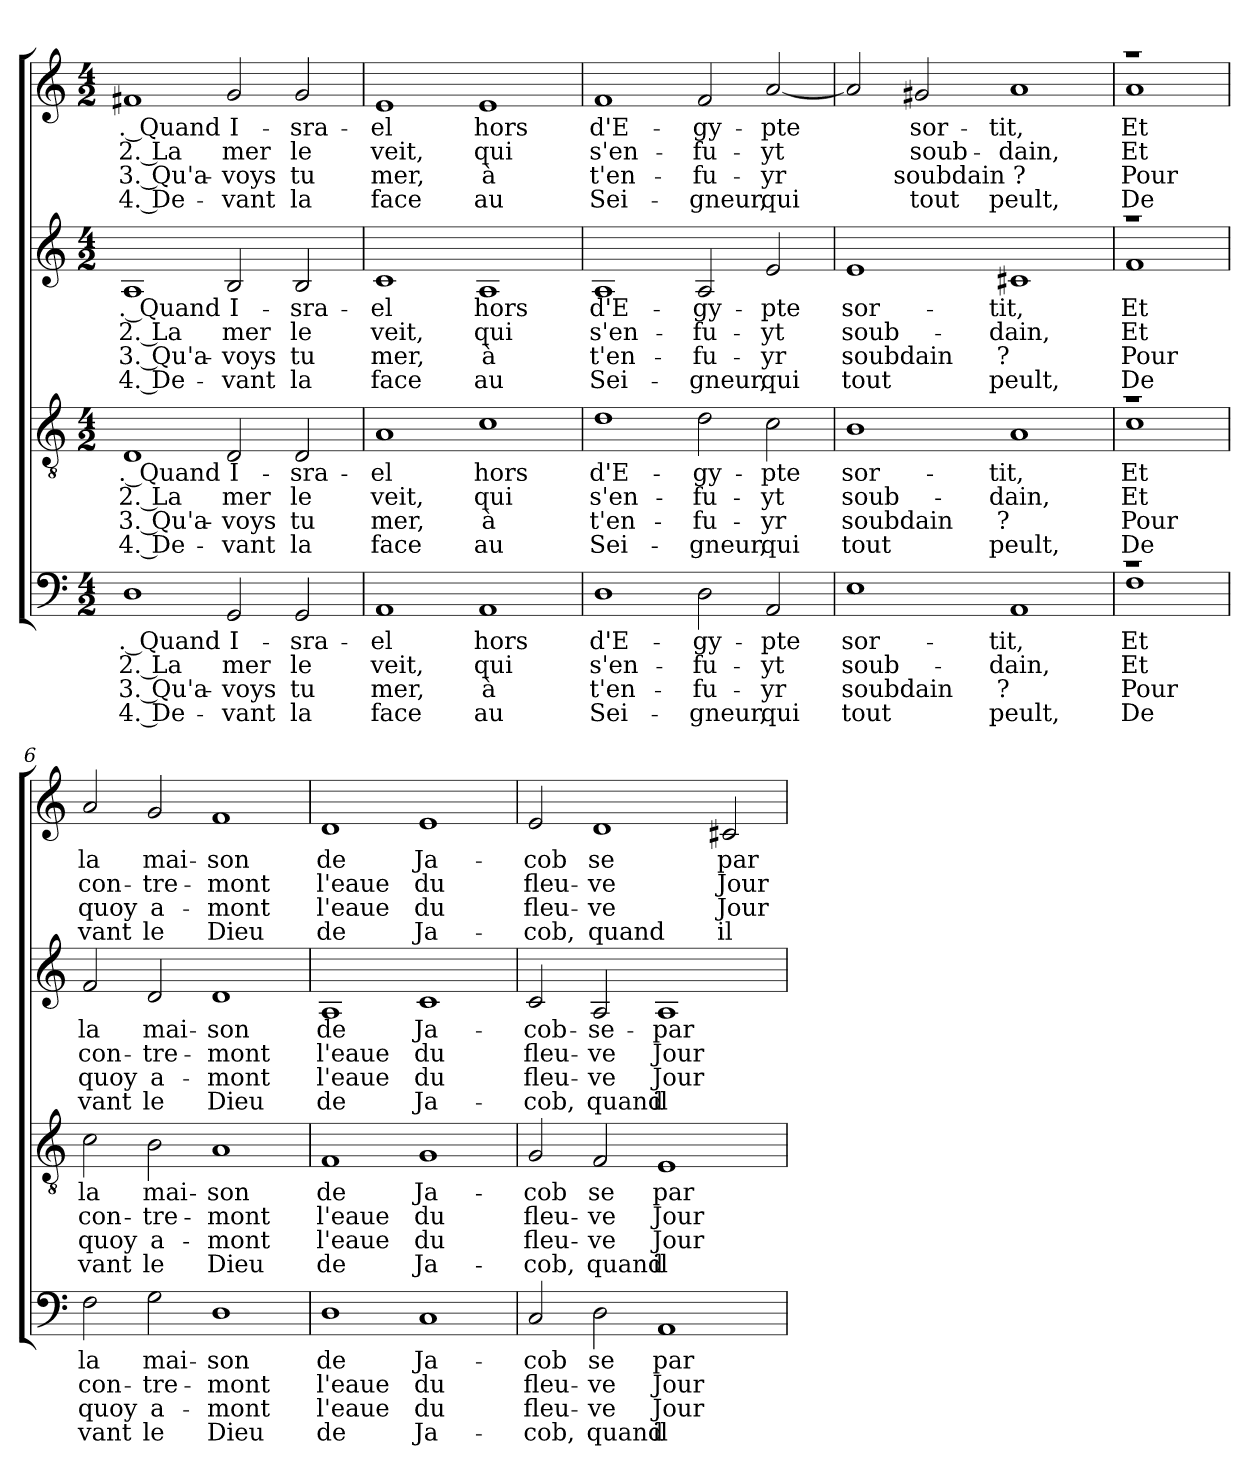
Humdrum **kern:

**kern	**text	**text	**text	**text	**kern	**text	**text	**text	**text	**kern	**text	**text	**text	**text	**kern	**text	**text	**text	**text
*part4	*part4	*part4	*part4	*part4	*part3	*part3	*part3	*part3	*part3	*part2	*part2	*part2	*part2	*part2	*part1	*part1	*part1	*part1	*part1
*staff4	*staff4	*staff4	*staff4	*staff4	*staff3	*staff3	*staff3	*staff3	*staff3	*staff2	*staff2	*staff2	*staff2	*staff2	*staff1	*staff1	*staff1	*staff1	*staff1
*clefF4	*	*	*	*	*clefGv2	*	*	*	*	*clefG2	*	*	*	*	*clefG2	*	*	*	*
*k[]	*	*	*	*	*k[]	*	*	*	*	*k[]	*	*	*	*	*k[]	*	*	*	*
*C:	*	*	*	*	*C:	*	*	*	*	*C:	*	*	*	*	*C:	*	*	*	*
*M4/2	*	*	*	*	*M4/2	*	*	*	*	*M4/2	*	*	*	*	*M4/2	*	*	*	*
=1	=1	=1	=1	=1	=1	=1	=1	=1	=1	=1	=1	=1	=1	=1	=1	=1	=1	=1	=1
!	!LO:LY:b:rj	!LO:LY:b:rj	!LO:LY:b:rj	!LO:LY:b:rj	!	!LO:LY:b:rj	!LO:LY:b:rj	!LO:LY:b:rj	!LO:LY:b:rj	!	!LO:LY:b:rj	!LO:LY:b:rj	!LO:LY:b:rj	!LO:LY:b:rj	!	!LO:LY:b:rj	!LO:LY:b:rj	!LO:LY:b:rj	!LO:LY:b:rj
1D	. Quand	2. La	3. Qu'a-	4. De-	1D	. Quand	2. La	3. Qu'a-	4. De-	1A	. Quand	2. La	3. Qu'a-	4. De-	1f#X	. Quand	2. La	3. Qu'a-	4. De-
!	!LO:LY:b	!LO:LY:b	!LO:LY:b	!LO:LY:b	!	!LO:LY:b	!LO:LY:b	!LO:LY:b	!LO:LY:b	!	!LO:LY:b:rj	!LO:LY:b:rj	!LO:LY:b:rj	!LO:LY:b:rj	!	!LO:LY:b	!LO:LY:b	!LO:LY:b	!LO:LY:b
2GG/	I-	mer	-voys	-vant	2D/	I-	mer	-voys	-vant	2B/	I-	mer	-voys	-vant	2g/	I-	mer	-voys	-vant
!	!LO:LY:b	!LO:LY:b	!LO:LY:b	!LO:LY:b	!	!LO:LY:b	!LO:LY:b	!LO:LY:b	!LO:LY:b	!	!LO:LY:b	!LO:LY:b	!LO:LY:b	!LO:LY:b	!	!LO:LY:b	!LO:LY:b	!LO:LY:b	!LO:LY:b
2GG/	-sra-	le	tu	la	2D/	-sra-	le	tu	la	2B/	-sra-	le	tu	la	2g/	-sra-	le	tu	la
=2	=2	=2	=2	=2	=2	=2	=2	=2	=2	=2	=2	=2	=2	=2	=2	=2	=2	=2	=2
!	!LO:LY:b	!LO:LY:b	!LO:LY:b	!LO:LY:b	!	!LO:LY:b	!LO:LY:b	!LO:LY:b	!LO:LY:b	!	!LO:LY:b:rj	!LO:LY:b:rj	!LO:LY:b:rj	!LO:LY:b:rj	!	!LO:LY:b	!LO:LY:b	!LO:LY:b	!LO:LY:b
1AA	-el	veit,	mer,	face	1A	-el	veit,	mer,	face	1c	-el	veit,	mer,	face	1e	-el	veit,	mer,	face
!	!LO:LY:b	!LO:LY:b	!LO:LY:b	!LO:LY:b	!	!LO:LY:b	!LO:LY:b	!LO:LY:b	!LO:LY:b	!	!LO:LY:b	!LO:LY:b	!LO:LY:b	!LO:LY:b	!	!LO:LY:b	!LO:LY:b	!LO:LY:b	!LO:LY:b
1AA	hors	qui	à	au	1c	hors	qui	à	au	1A	hors	qui	à	au	1e	hors	qui	à	au
=3	=3	=3	=3	=3	=3	=3	=3	=3	=3	=3	=3	=3	=3	=3	=3	=3	=3	=3	=3
!	!LO:LY:b	!LO:LY:b	!LO:LY:b	!LO:LY:b	!	!LO:LY:b	!LO:LY:b	!LO:LY:b	!LO:LY:b	!	!LO:LY:b	!LO:LY:b	!LO:LY:b	!LO:LY:b	!	!LO:LY:b	!LO:LY:b	!LO:LY:b	!LO:LY:b
1D	d'E-	s'en-	t'en-	Sei-	1d	d'E-	s'en-	t'en-	Sei-	1A	d'E-	s'en-	t'en-	Sei-	1f	d'E-	s'en-	t'en-	Sei-
!	!LO:LY:b	!LO:LY:b	!LO:LY:b	!LO:LY:b	!	!LO:LY:b	!LO:LY:b	!LO:LY:b	!LO:LY:b	!	!LO:LY:b	!LO:LY:b	!LO:LY:b	!LO:LY:b	!	!LO:LY:b	!LO:LY:b	!LO:LY:b	!LO:LY:b
2D\	-gy-	-fu-	-fu-	-gneur,	2d\	-gy-	-fu-	-fu-	-gneur,	2A/	-gy-	-fu-	-fu-	-gneur,	2f/	-gy-	-fu-	-fu-	-gneur,
!	!LO:LY:b	!LO:LY:b	!LO:LY:b	!LO:LY:b	!	!LO:LY:b	!LO:LY:b	!LO:LY:b	!LO:LY:b	!	!LO:LY:b	!LO:LY:b	!LO:LY:b	!LO:LY:b	!	!LO:LY:b	!LO:LY:b	!LO:LY:b	!LO:LY:b
2AA/	-pte	-yt	-yr	qui	2c\	-pte	-yt	-yr	qui	2e/	-pte	-yt	-yr	qui	[<2a/	-pte	-yt	-yr	qui
=4	=4	=4	=4	=4	=4	=4	=4	=4	=4	=4	=4	=4	=4	=4	=4	=4	=4	=4	=4
!	!LO:LY:b	!LO:LY:b	!LO:LY:b	!LO:LY:b	!	!LO:LY:b	!LO:LY:b	!LO:LY:b	!LO:LY:b	!	!LO:LY:b	!LO:LY:b	!LO:LY:b	!LO:LY:b	!	!	!	!	!
1E	sor-	soub-	soub­dain	tout	1B	sor-	soub-	soub­dain	tout	1e	sor-	soub-	soub­dain	tout	2a/]	.	.	.	.
!	!	!	!	!	!	!	!	!	!	!	!	!	!	!	!	!LO:LY:b	!LO:LY:b	!LO:LY:b	!LO:LY:b
.	.	.	.	.	.	.	.	.	.	.	.	.	.	.	2g#X/	sor-	soub-	soub­dain	tout
!	!LO:LY:b	!LO:LY:b	!LO:LY:b	!LO:LY:b	!	!LO:LY:b	!LO:LY:b	!LO:LY:b	!LO:LY:b	!	!LO:LY:b	!LO:LY:b	!LO:LY:b	!LO:LY:b	!	!LO:LY:b	!LO:LY:b	!LO:LY:b	!LO:LY:b
1AA	-tit,	-dain,	?	peult,	1A	-tit,	-dain,	?	peult,	1c#X	-tit,	-dain,	?	peult,	1a	-tit,	-dain,	?	peult,
=5	=5	=5	=5	=5	=5	=5	=5	=5	=5	=5	=5	=5	=5	=5	=5	=5	=5	=5	=5
*^	*	*	*	*	*	*	*	*	*	*	*	*	*	*	*	*	*	*	*
!	!	!LO:LY:b	!LO:LY:b	!LO:LY:b	!LO:LY:b	!	!LO:LY:b	!LO:LY:b	!LO:LY:b	!LO:LY:b	!	!LO:LY:b	!LO:LY:b	!LO:LY:b	!LO:LY:b	!	!LO:LY:b	!LO:LY:b	!LO:LY:b	!LO:LY:b
*	*	*	*	*	*	*^	*	*	*	*	*^	*	*	*	*	*^	*	*	*	*
1rc	1F	Et	Et	Pour-	De-	1ra	1c	Et	Et	Pour-	De-	1raa	1f	Et	Et	Pour-	De-	1raa	1a	Et	Et	Pour-	De-
=6	=6	=6	=6	=6	=6	=6	=6	=6	=6	=6	=6	=6	=6	=6	=6	=6	=6	=6	=6	=6	=6	=6	=6
!	!	!LO:LY:b	!LO:LY:b	!LO:LY:b	!LO:LY:b	!	!	!LO:LY:b	!LO:LY:b	!LO:LY:b	!LO:LY:b	!	!	!LO:LY:b	!LO:LY:b	!LO:LY:b	!LO:LY:b	!	!	!LO:LY:b	!LO:LY:b	!LO:LY:b	!LO:LY:b
*v	*v	*	*	*	*	*	*	*	*	*	*	*v	*v	*	*	*	*	*v	*v	*	*	*	*
*	*	*	*	*	*v	*v	*	*	*	*	*	*	*	*	*	*	*	*	*	*
2F\	la	con-	-quoy	-vant	2c\	la	con-	-quoy	-vant	2f/	la	con-	-quoy	-vant	2a/	la	con-	-quoy	-vant
!	!LO:LY:b	!LO:LY:b	!LO:LY:b	!LO:LY:b	!	!LO:LY:b	!LO:LY:b	!LO:LY:b	!LO:LY:b	!	!LO:LY:b	!LO:LY:b	!LO:LY:b	!LO:LY:b	!	!LO:LY:b	!LO:LY:b	!LO:LY:b	!LO:LY:b
2G\	mai-	-tre-	a-	le	2B\	mai-	-tre-	a-	le	2d/	mai-	-tre-	a-	le	2g/	mai-	-tre-	a-	le
!	!LO:LY:b:rj	!LO:LY:b:rj	!LO:LY:b:rj	!LO:LY:b:rj	!	!LO:LY:b:rj	!LO:LY:b:rj	!LO:LY:b:rj	!LO:LY:b:rj	!	!LO:LY:b:rj	!LO:LY:b:rj	!LO:LY:b:rj	!LO:LY:b:rj	!	!LO:LY:b:rj	!LO:LY:b:rj	!LO:LY:b:rj	!LO:LY:b:rj
1D	-son	-mont	-mont	Dieu	1A	-son	-mont	-mont	Dieu	1d	-son	-mont	-mont	Dieu	1f	-son	-mont	-mont	Dieu
!!LO:LB:g=z
=7	=7	=7	=7	=7	=7	=7	=7	=7	=7	=7	=7	=7	=7	=7	=7	=7	=7	=7	=7
!	!LO:LY:b:rj	!LO:LY:b:rj	!LO:LY:b:rj	!LO:LY:b:rj	!	!LO:LY:b:rj	!LO:LY:b:rj	!LO:LY:b:rj	!LO:LY:b:rj	!	!LO:LY:b:rj	!LO:LY:b:rj	!LO:LY:b:rj	!LO:LY:b:rj	!	!LO:LY:b:rj	!LO:LY:b:rj	!LO:LY:b:rj	!LO:LY:b:rj
1D	de	l'eaue	l'eaue	de	1F	de	l'eaue	l'eaue	de	1A	de	l'eaue	l'eaue	de	1d	de	l'eaue	l'eaue	de
!	!LO:LY:b	!LO:LY:b	!LO:LY:b	!LO:LY:b	!	!LO:LY:b	!LO:LY:b	!LO:LY:b	!LO:LY:b	!	!LO:LY:b	!LO:LY:b	!LO:LY:b	!LO:LY:b	!	!LO:LY:b	!LO:LY:b	!LO:LY:b	!LO:LY:b
1C	Ja-	du	du	Ja-	1G	Ja-	du	du	Ja-	1c	Ja-	du	du	Ja-	1e	Ja-	du	du	Ja-
=8	=8	=8	=8	=8	=8	=8	=8	=8	=8	=8	=8	=8	=8	=8	=8	=8	=8	=8	=8
!	!LO:LY:b	!LO:LY:b	!LO:LY:b	!LO:LY:b	!	!LO:LY:b	!LO:LY:b	!LO:LY:b	!LO:LY:b	!	!LO:LY:b	!LO:LY:b	!LO:LY:b	!LO:LY:b	!	!LO:LY:b	!LO:LY:b	!LO:LY:b	!LO:LY:b
2C/	-cob	fleu-	fleu-	-cob,	2G/	-cob	fleu-	fleu-	-cob,	2c/	-cob-	fleu-	fleu-	-cob,	2e/	-cob	fleu-	fleu-	-cob,
!	!LO:LY:b	!LO:LY:b	!LO:LY:b	!LO:LY:b	!	!LO:LY:b	!LO:LY:b	!LO:LY:b	!LO:LY:b	!	!LO:LY:b	!LO:LY:b	!LO:LY:b	!LO:LY:b	!	!LO:LY:b	!LO:LY:b	!LO:LY:b	!LO:LY:b
2D\	se	-ve	-ve	quand	2F/	se	-ve	-ve	quand	2A/	-se-	-ve	-ve	quand	1d	se	-ve	-ve	quand
!	!LO:LY:b	!LO:LY:b	!LO:LY:b	!LO:LY:b	!	!LO:LY:b	!LO:LY:b	!LO:LY:b	!LO:LY:b	!	!LO:LY:b	!LO:LY:b	!LO:LY:b	!LO:LY:b	!	!	!	!	!
1AA	par-	Jour-	Jour-	il	1E	par-	Jour-	Jour-	il	1A	-par-	Jour-	Jour-	il	.	.	.	.	.
!	!	!	!	!	!	!	!	!	!	!	!	!	!	!	!	!LO:LY:b	!LO:LY:b	!LO:LY:b	!LO:LY:b
.	.	.	.	.	.	.	.	.	.	.	.	.	.	.	2c#X/	par-	Jour-	Jour-	il
=	=	=	=	=	=	=	=	=	=	=	=	=	=	=	=	=	=	=	=
*-	*-	*-	*-	*-	*-	*-	*-	*-	*-	*-	*-	*-	*-	*-	*-	*-	*-	*-	*-
